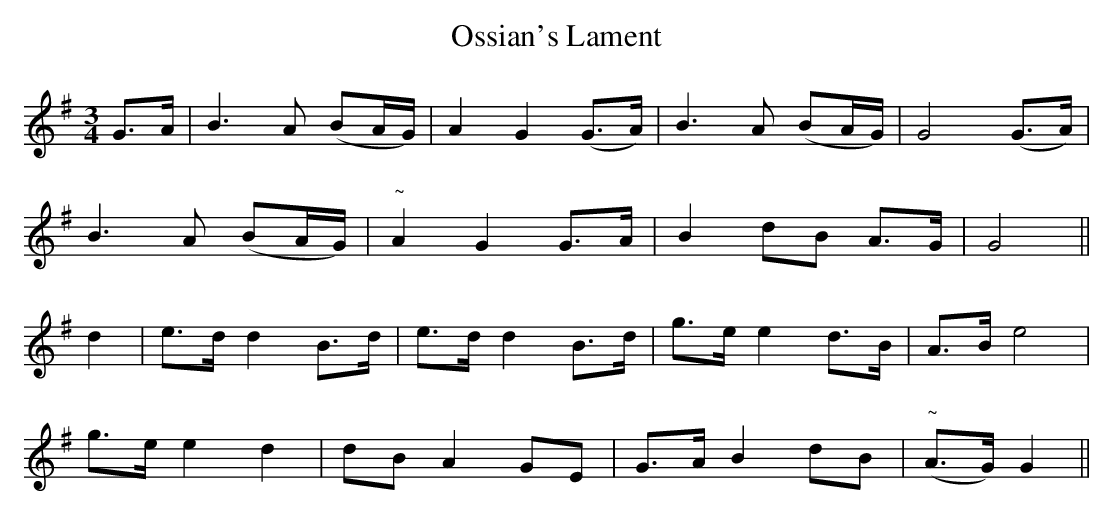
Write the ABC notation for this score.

X:1
T: Ossian's Lament
M: 3/4
L: 1/8
K: G
G>A|B3 A (BA/G/)|A2 G2 (G>A)|B3 A (BA/G/)|G4 (G>A)|
B3 A (BA/G/)|"~"A2 G2 G>A|B2 dB A>G|G4||
d2|e>d d2 B>d|e>d d2 B>d|g>e e2 d>B|A>B e4|
g>e e2 d2|dB A2 GE|G>A B2 dB|("~"A>G) G2||
